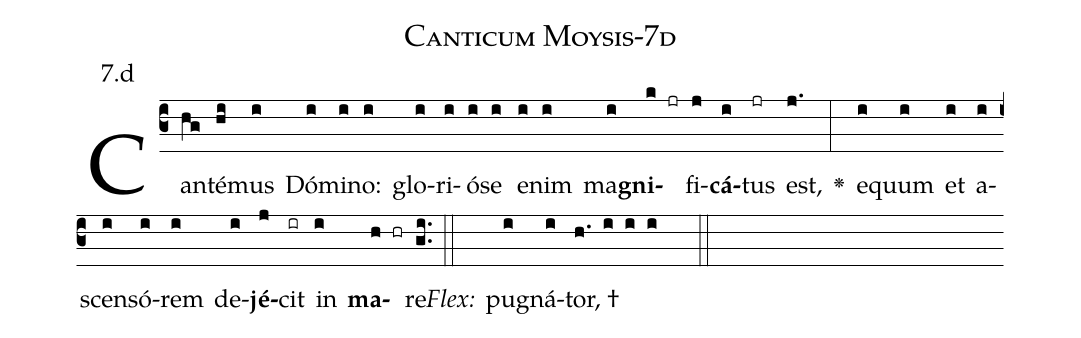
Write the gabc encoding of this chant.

name: Canticum Moysis-7d;
annotation: 7.d;
%%
(c3)Can(hg)té(hi)mus(i) Dó(i)mi(i)no:(i) glo(i)ri(i)ó(i)se(i) e(i)nim(i) ma(i)<b>gni</b>(k jr)fi(j)<b>cá</b>(i)tus(jr) est,(j.) <v>\greheightstar</v>(:) e(i)quum(i) et(i) a(i)scen(i)só(i)rem(i) de(i)<b>jé</b>(j)cit(ir) in(i) <b>ma</b>(h hr)re.(gi..) (::)
<i>Flex:</i>()  pu(i)gná(i)tor, †(h. i i i  ::)

%E(i) u(i) o(j) u(i) a(h) e.(gi..) (::)
